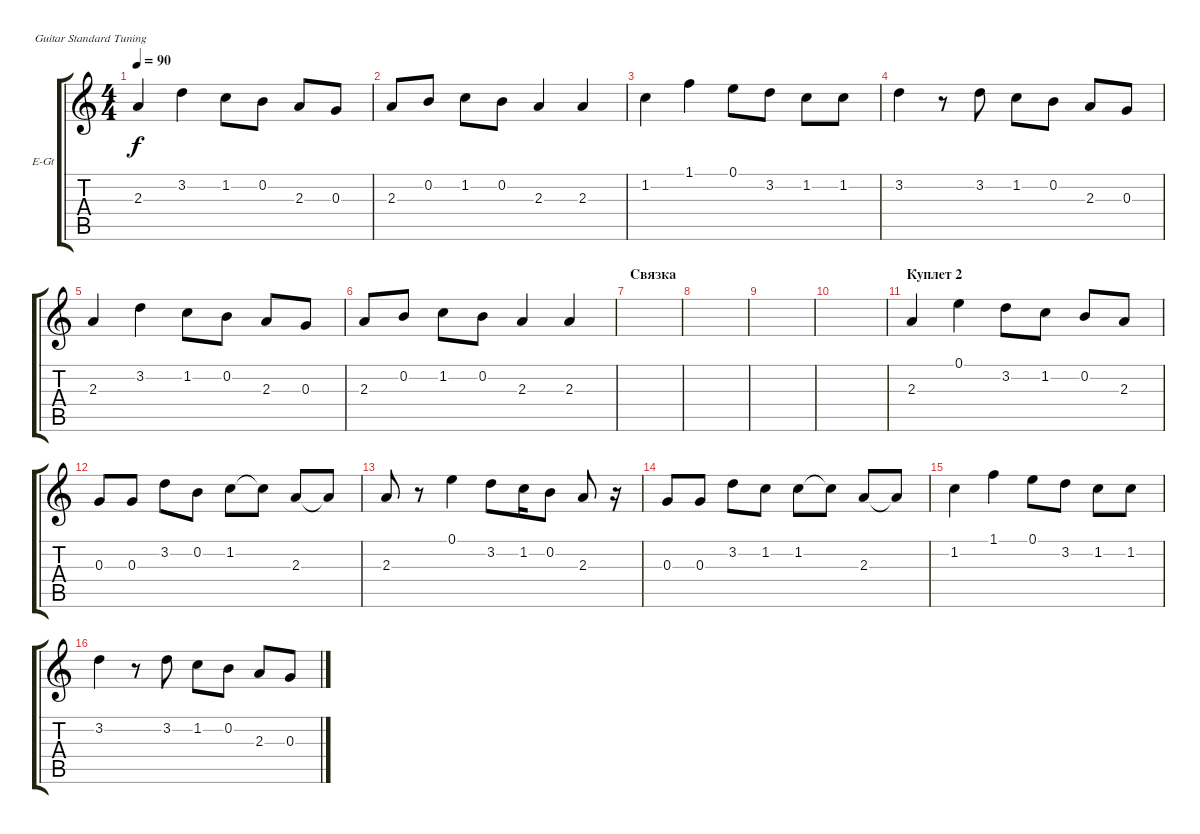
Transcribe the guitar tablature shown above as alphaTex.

\defaultSystemsLayout 4
\bracketExtendMode groupsimilarinstruments
\firstSystemTrackNameOrientation horizontal
\otherSystemsTrackNameOrientation horizontal
\track ("Voice" "E-Gt") {instrument electricguitarclean}
\staff {score tabs}
\tuning (E4 B3 G3 D3 A2 E2)
\ts (4 4)
\tempo 90
\clef g2
\ks c
2.3.4{dy f} 3.2.4 1.2.8 0.2.8 2.3.8 0.3.8 |
2.3.8 0.2.8 1.2.8 0.2.8 2.3.4 2.3.4 |
\scale
0.333333 1.2.4 1.1.4 0.1.8 3.2.8 1.2.8 1.2.8 |
\scale
0.333333 3.2.4 r.8 3.2.8 1.2.8 0.2.8 2.3.8 0.3.8 |
\scale
0.333333 2.3.4 3.2.4 1.2.8 0.2.8 2.3.8 0.3.8 |
\scale
0.333333 2.3.8 0.2.8 1.2.8 0.2.8 2.3.4 2.3.4 |
\section ("" "Связка")
\scale
0.333333 |
\scale
0.333333 |
\scale
0.333333 |
\scale
0.333333 |
\section ("" "Куплет 2")
\scale
0.333333 2.3.4 0.1.4 3.2.8 1.2.8 0.2.8 2.3.8 |
\scale
0.333333 0.3.8 0.3.8 3.2.8 0.2.8 1.2.8 1.2{t}.8 2.3.8 2.3{t}.8 |
\scale
0.333333 2.3.8 r.8 0.1.4 3.2.8 1.2.16 0.2.8 2.3.8 r.16 |
\scale
0.333333 0.3.8 0.3.8 3.2.8 1.2.8 1.2.8 1.2{t}.8 2.3.8 2.3{t}.8 |
1.2.4 1.1.4 0.1.8 3.2.8 1.2.8 1.2.8 |
3.2.4 r.8 3.2.8 1.2.8 0.2.8 2.3.8 0.3.8
